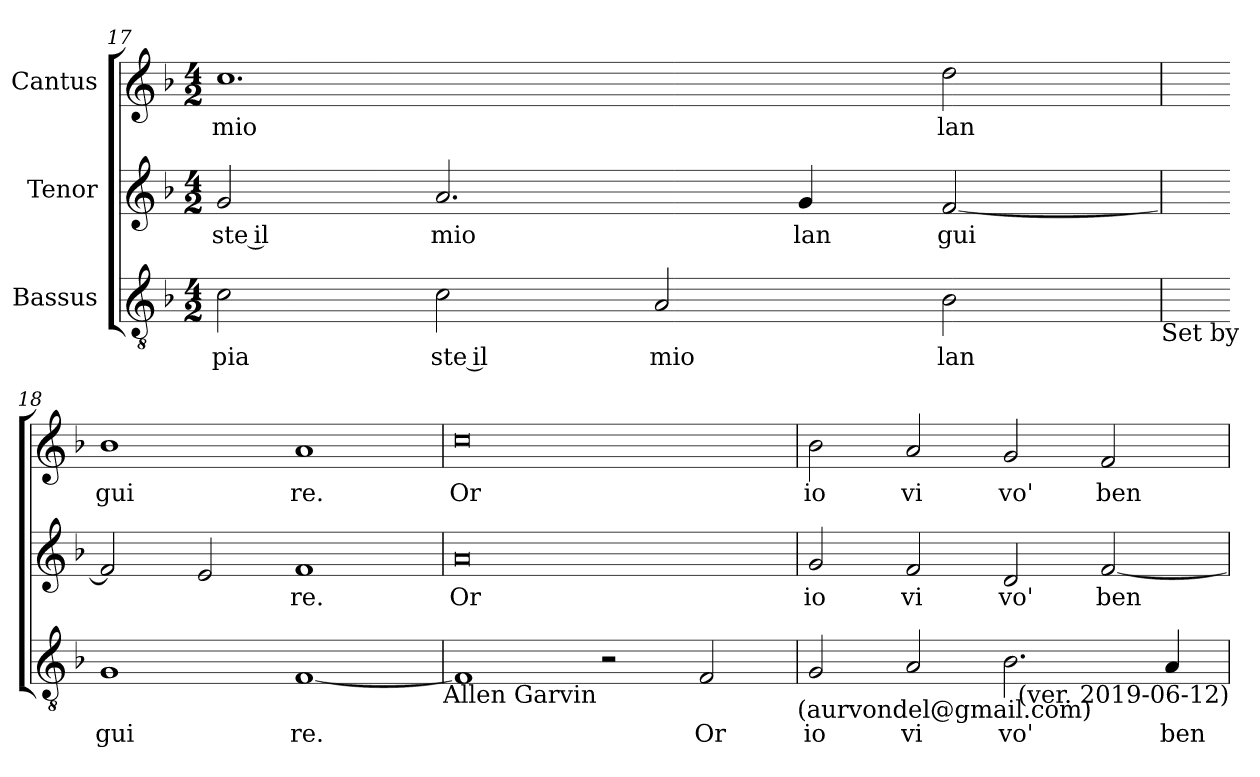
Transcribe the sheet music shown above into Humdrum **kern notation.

**kern	**text	**kern	**text	**kern	**text
*part3	*part3	*part2	*part2	*part1	*part1
*staff3	*staff3	*staff2	*staff2	*staff1	*staff1
*I"Bassus	*	*I"Tenor	*	*I"Cantus	*
!!LO:LB:g=z
*clefGv2	*	*clefG2	*	*clefG2	*
*k[b-]	*	*k[b-]	*	*k[b-]	*
*F:	*	*F:	*	*F:	*
*M4/2	*	*M4/2	*	*M4/2	*
=17	=17	=17	=17	=17	=17
!	!LO:LY:b:cj	!	!LO:LY:b:rj	!	!LO:LY:b:cj
2c\	pia	2g/	ste il	1.cc	mio
!	!LO:LY:b:rj	!	!LO:LY:b:cj	!	!
2c\	ste il	2.a/	mio	.	.
!	!LO:LY:b:cj	!	!	!	!
2A/	mio	.	.	.	.
!	!	!	!LO:LY:b:cj	!	!
.	.	4g/	lan	.	.
!	!LO:LY:b:cj	!	!LO:LY:b	!	!LO:LY:b:cj
2B-\	lan	[<2f/	gui	2dd\	lan
!LO:TX:b:t=Set by	!	!	!	!	!
=18	=18	=18	=18	=18	=18
!	!LO:LY:b:cj	!	!	!	!LO:LY:b:cj
1G	gui	2f/]	.	1b-	gui
.	.	2e/	.	.	.
!	!LO:LY:b:cj	!	!LO:LY:b:cj	!	!LO:LY:b:cj
[<1F	re.	1f	re.	1a	re.
!LO:TX:b:t=Allen Garvin	!	!	!	!	!
=19	=19	=19	=19	=19	=19
!	!	!	!LO:LY:b:cj	!	!LO:LY:b:cj
1F]	.	0a	Or	0cc	Or
2r	.	.	.	.	.
!	!LO:LY:b:cj	!	!	!	!
2F/	Or	.	.	.	.
!LO:TX:b:t=(aurvondel@gmail.com)	!	!	!	!	!
=20	=20	=20	=20	=20	=20
!	!LO:LY:b:cj	!	!LO:LY:b:cj	!	!LO:LY:b:cj
2G/	io	2g/	io	2b-\	io
!	!LO:LY:b:cj	!	!LO:LY:b:cj	!	!LO:LY:b:cj
2A/	vi	2f/	vi	2a/	vi
!	!LO:LY:b:cj	!	!LO:LY:b:cj	!	!LO:LY:b:cj
2.B-\	vo'	2d/	vo'	2g/	vo'
!	!	!	!LO:LY:b	!	!LO:LY:b:cj
.	.	[<2f/	ben	2f/	ben
!	!LO:LY:b:cj	!	!	!	!
4A/	ben	.	.	.	.
!LO:TX:b:t=(ver. 2019-06-12)	!	!	!	!	!
=	=	=	=	=	=
*-	*-	*-	*-	*-	*-
